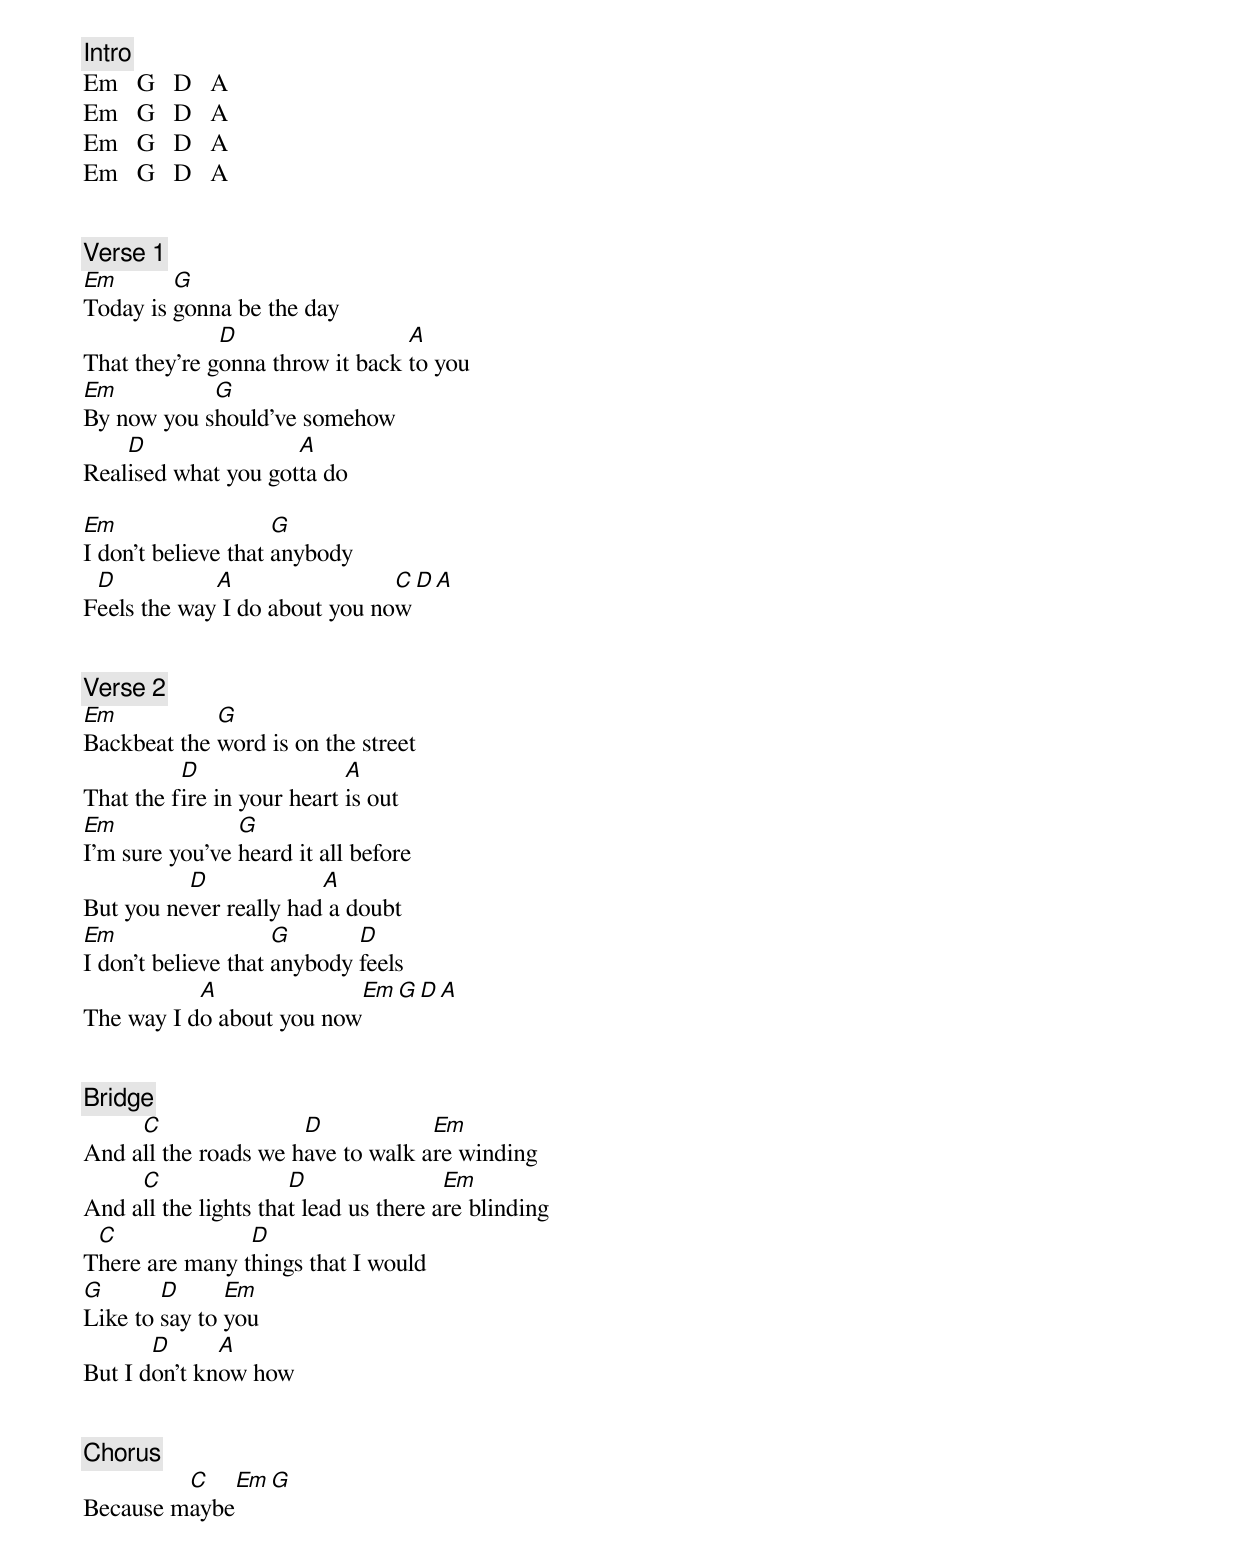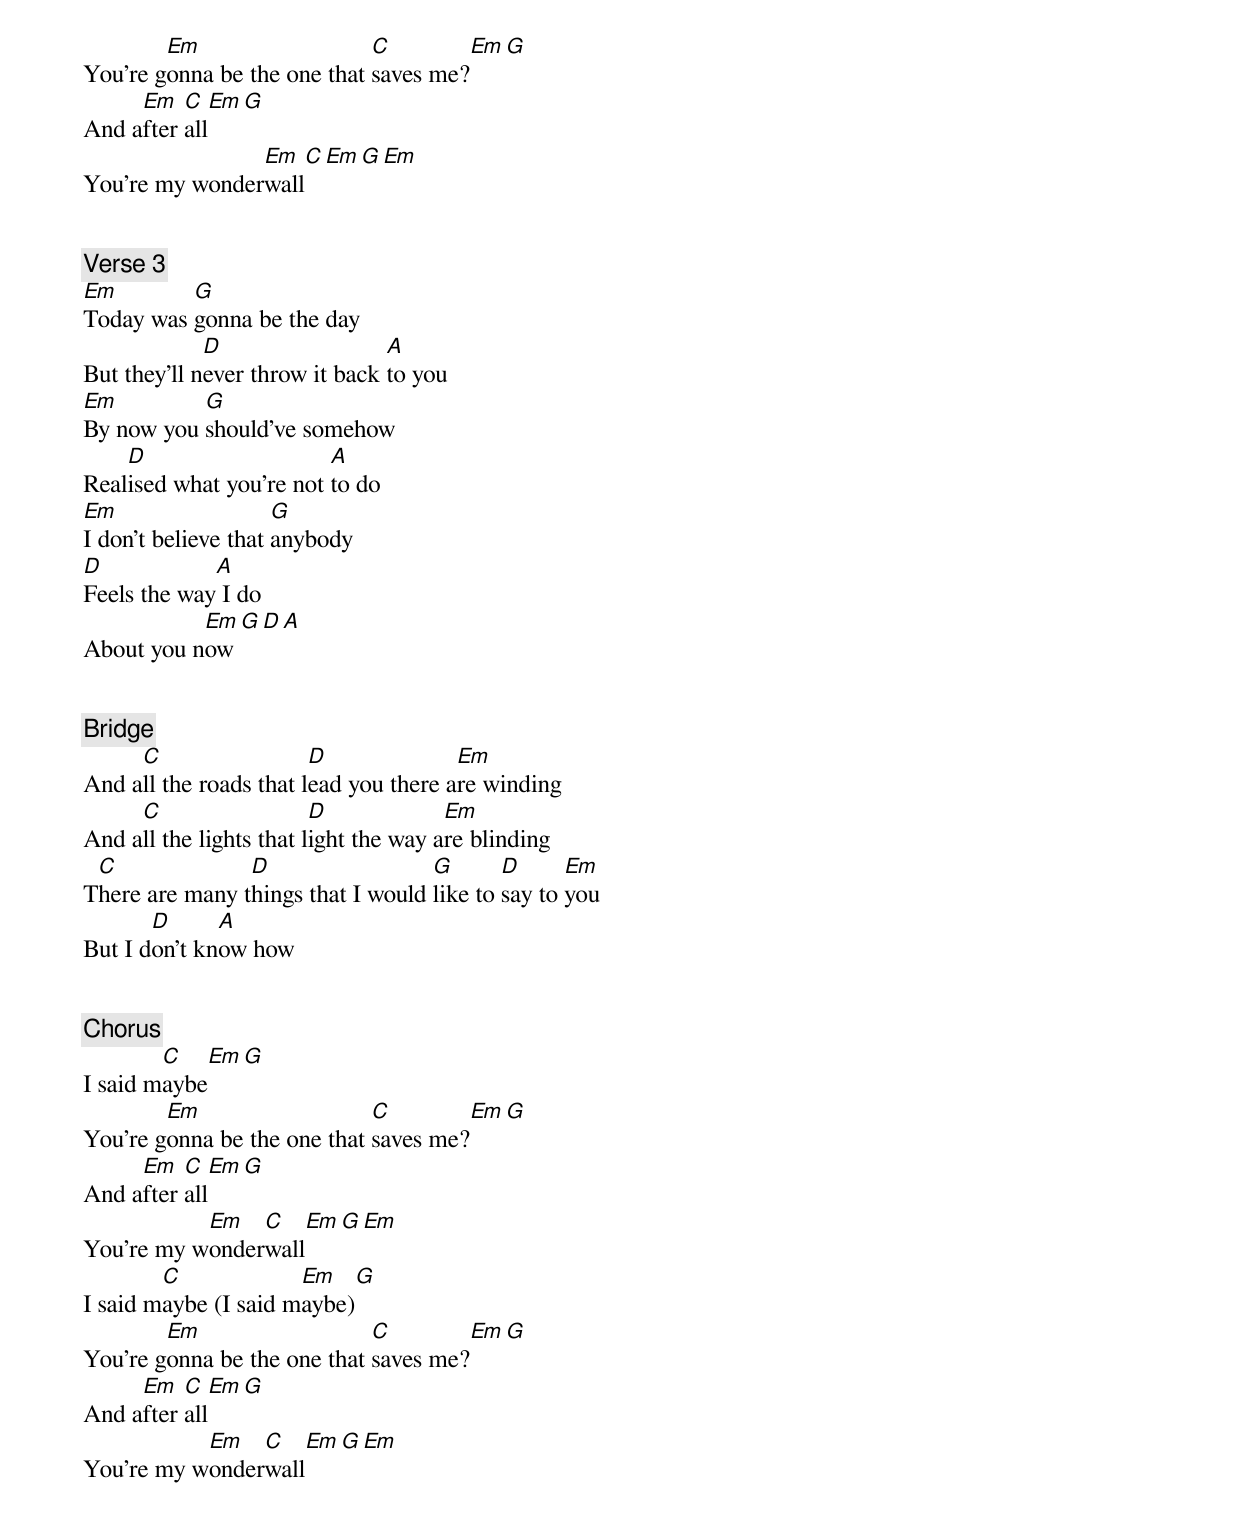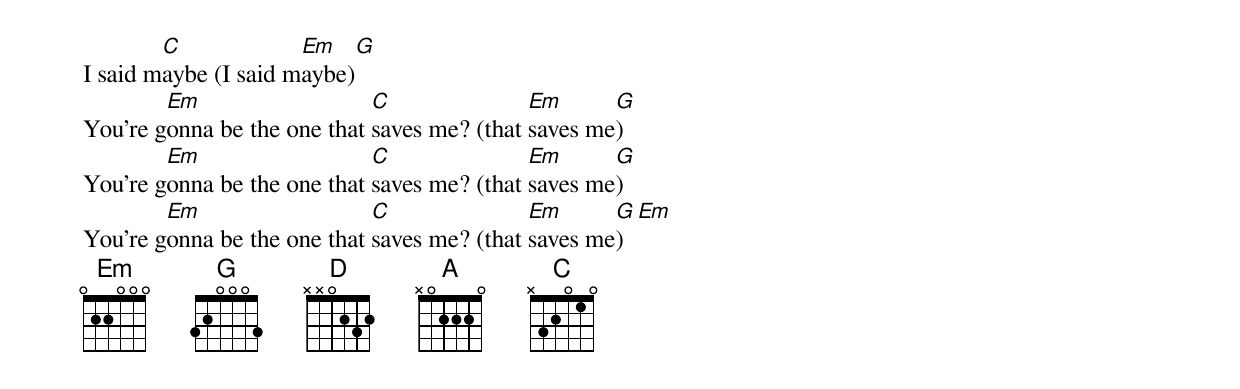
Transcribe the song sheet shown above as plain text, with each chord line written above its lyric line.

[Intro]
Em   G   D   A
Em   G   D   A
Em   G   D   A
Em   G   D   A


[Verse 1]
Em       G
Today is gonna be the day
              D                  A
That they're gonna throw it back to you
Em          G
By now you should've somehow
    D                A
Realised what you gotta do

Em                   G
I don't believe that anybody
 D           A                 C  D  A
Feels the way I do about you now


[Verse 2]
Em           G
Backbeat the word is on the street
          D                 A
That the fire in your heart is out
Em              G
I'm sure you've heard it all before
          D             A
But you never really had a doubt
Em                   G       D
I don't believe that anybody feels
           A                 Em  G  D  A
The way I do about you now


[Bridge]
     C                D            Em
And all the roads we have to walk are winding
     C                D                Em
And all the lights that lead us there are blinding
 C              D
There are many things that I would
G       D      Em
Like to say to you
       D      A
But I don't know how


[Chorus]
         C    Em  G
Because maybe
        Em                   C        Em  G
You're gonna be the one that saves me?
     Em   C  Em  G
And after all
                Em  C  Em  G   Em
You're my wonderwall


[Verse 3]
Em        G
Today was gonna be the day
             D                  A
But they'll never throw it back to you
Em         G
By now you should've somehow
    D                    A
Realised what you're not to do
Em                   G
I don't believe that anybody
D            A
Feels the way I do
           Em  G  D  A
About you now


[Bridge]
     C                  D              Em
And all the roads that lead you there are winding
     C                   D             Em
And all the lights that light the way are blinding
 C              D                  G       D      Em
There are many things that I would like to say to you
       D      A
But I don't know how


[Chorus]
        C    Em  G
I said maybe
        Em                   C        Em  G
You're gonna be the one that saves me?
     Em   C  Em  G
And after all
           Em   C   Em  G  Em
You're my wonderwall
        C             Em   G
I said maybe (I said maybe)
        Em                   C        Em  G
You're gonna be the one that saves me?
     Em   C  Em  G
And after all
           Em   C   Em  G  Em
You're my wonderwall
        C             Em   G
I said maybe (I said maybe)
        Em                   C               Em      G
You're gonna be the one that saves me? (that saves me)
        Em                   C               Em      G
You're gonna be the one that saves me? (that saves me)
        Em                   C               Em      G  Em
You're gonna be the one that saves me? (that saves me)
